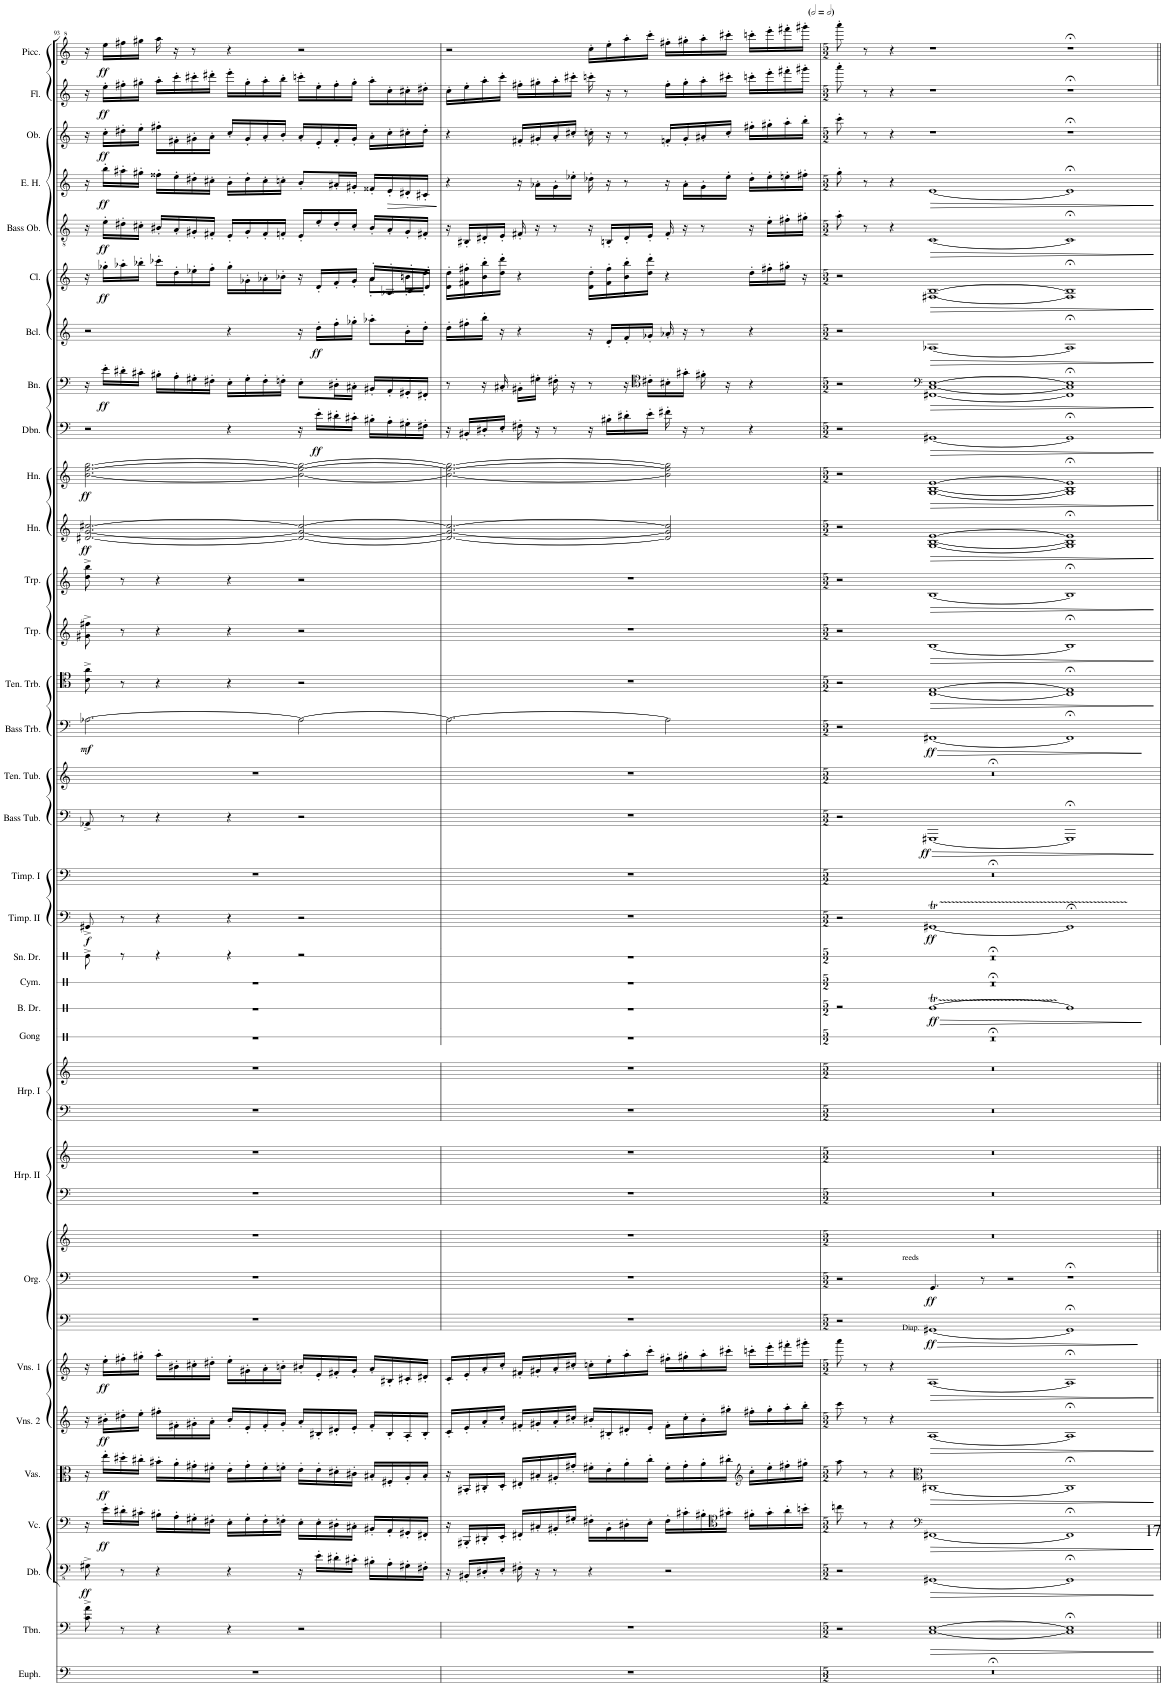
**kern	**kern	**dynam	**kern	**dynam	**kern	**dynam	**kern	**dynam	**kern	**dynam	**kern	**dynam	**kern	**kern	**kern	**dynam	**kern	**kern	**kern	**kern	**kern	**kern	**dynam	**kern	**kern	**kern	**dynam	**kern	**kern	**dynam	**kern	**kern	**dynam	**kern	**dynam	**kern	**dynam	**kern	**dynam	**kern	**dynam	**kern	**dynam	**kern	**dynam	**kern	**dynam	**kern	**dynam	**kern	**dynam	**kern	**dynam	**kern	**dynam	**kern	**dynam	**kern	**dynam	**kern	**dynam
*part33	*part32	*part32	*part31	*part31	*part30	*part30	*part29	*part29	*part28	*part28	*part27	*part27	*part26	*part26	*part26	*part26	*part25	*part25	*part24	*part24	*part23	*part22	*part22	*part21	*part20	*part19	*part19	*part18	*part17	*part17	*part16	*part15	*part15	*part14	*part14	*part13	*part13	*part12	*part12	*part11	*part11	*part10	*part10	*part9	*part9	*part8	*part8	*part7	*part7	*part6	*part6	*part5	*part5	*part4	*part4	*part3	*part3	*part2	*part2	*part1	*part1
*staff37	*staff36	*staff36	*staff35	*staff35	*staff34	*staff34	*staff33	*staff33	*staff32	*staff32	*staff31	*staff31	*staff30	*staff29	*staff28	*staff28/29/30	*staff27	*staff26	*staff25	*staff24	*staff23	*staff22	*staff22	*staff21	*staff20	*staff19	*staff19	*staff18	*staff17	*staff17	*staff16	*staff15	*staff15	*staff14	*staff14	*staff13	*staff13	*staff12	*staff12	*staff11	*staff11	*staff10	*staff10	*staff9	*staff9	*staff8	*staff8	*staff7	*staff7	*staff6	*staff6	*staff5	*staff5	*staff4	*staff4	*staff3	*staff3	*staff2	*staff2	*staff1	*staff1
*I"Euphonium	*I"Trombone	*	*I"Doublebasses	*	*I"Violoncello	*	*I"Viola	*	*I"2nd Violin	*	*I"1st Violin	*	*I"Organ	*	*	*	*I"Harp II	*	*I"Harp I	*	*I"Gong	*I"Bass Drum	*	*I"Cymbal	*I"Snare Drum	*I"Timpani II	*	*I"Timpani I	*I"Bass Tuba	*	*I"Tenor Tuba	*I"Bass Trombone	*	*I"2 Tenor Trombones	*	*I"III IV	*	*I"I II	*	*I"IV V VI	*	*I"I II III	*	*I"Double Bassoon	*	*I"3 Bassoon	*	*I"Bass Clarinet	*	*I"3 Clarinets in Bb	*	*I"Bass Oboe	*	*I"English Horn	*	*I"2 Oboe	*	*I"2 Flutes	*	*I"2 Piccolos	*
*I'Euph.	*I'Tbn.	*	*I'Db.	*	*I'Vc.	*	*	*	*	*	*	*	*I'Org.	*	*	*	*I'Hrp. II	*	*I'Hrp. I	*	*I'Gong	*I'B. Dr.	*	*I'Cym.	*I'Sn. Dr.	*I'Timp. II	*	*I'Timp. I	*I'Bass Tub.	*	*I'Ten. Tub.	*I'Bass Trb.	*	*I'Ten. Trb.	*	*	*	*	*	*	*	*	*	*I'Dbn.	*	*I'Bn.	*	*I'Bcl.	*	*I'Cl.	*	*I'Bass Ob.	*	*I'E. H.	*	*I'Ob.	*	*I'Fl.	*	*I'Picc.	*
!!LO:PB:g=z
*clefF4	*clefF4	*	*clefFv4	*	*clefF4	*	*clefC3	*	*clefG2	*	*clefG2	*	*clefF4	*clefF4	*clefG2	*	*clefF4	*clefG2	*clefF4	*clefG2	*clefX	*clefX	*	*clefX	*clefX	*clefF4	*	*clefF4	*clefF4	*	*clefG2	*clefF4	*	*clefC4	*	*clefG2	*	*clefG2	*	*clefG2	*	*clefG2	*	*clefF4	*	*clefF4	*	*clefG2	*	*clefG2	*	*clefGv2	*	*clefG2	*	*clefG2	*	*clefG2	*	*clefG^2	*
*	*	*	*Trd7c12	*	*	*	*	*	*	*	*	*	*	*	*	*	*	*	*	*	*	*	*	*	*	*	*	*	*	*	*Trd8c14	*	*	*	*	*Trd1c2	*	*Trd1c2	*	*Trd4c7	*	*Trd4c7	*	*Trd7c12	*	*	*	*Trd8c14	*	*Trd1c2	*	*	*	*Trd4c7	*	*	*	*	*	*Trd-7c-12	*
*k[]	*k[]	*	*k[]	*	*k[]	*	*k[]	*	*k[]	*	*k[]	*	*k[]	*k[]	*k[]	*	*k[]	*k[]	*k[]	*k[]	*k[]	*k[]	*	*k[]	*k[]	*k[]	*	*k[]	*k[]	*	*k[]	*k[]	*	*k[]	*	*k[]	*	*k[]	*	*k[]	*	*k[]	*	*k[]	*	*k[]	*	*k[]	*	*k[]	*	*k[]	*	*k[]	*	*k[]	*	*k[]	*	*k[]	*
*M5/4	*M5/4	*	*M5/4	*	*M5/4	*	*M5/4	*	*M5/4	*	*M5/4	*	*M5/4	*M5/4	*M5/4	*	*M5/4	*M5/4	*M5/4	*M5/4	*M5/4	*M5/4	*	*M5/4	*M5/4	*M5/4	*	*M5/4	*M5/4	*	*M5/4	*M5/4	*	*M5/4	*	*M5/4	*	*M5/4	*	*M5/4	*	*M5/4	*	*M5/4	*	*M5/4	*	*M5/4	*	*M5/4	*	*M5/4	*	*M5/4	*	*M5/4	*	*M5/4	*	*M5/4	*
=93	=93	=93	=93	=93	=93	=93	=93	=93	=93	=93	=93	=93	=93	=93	=93	=93	=93	=93	=93	=93	=93	=93	=93	=93	=93	=93	=93	=93	=93	=93	=93	=93	=93	=93	=93	=93	=93	=93	=93	=93	=93	=93	=93	=93	=93	=93	=93	=93	=93	=93	=93	=93	=93	=93	=93	=93	=93	=93	=93	=93	=93
*	*	*	*	*	*	*	*	*	*	*	*	*	*	*	*	*	*	*	*	*	*	*	*	*	*	*	*	*	*	*	*	*	*	*	*	*	*	*	*	*	*	*	*	*	*	*	*	*	*	*^	*	*	*	*	*	*	*	*	*	*	*
!	!	!	!	!LO:DY:b	!	!	!	!	!	!	!	!	!	!	!	!	!	!	!	!	!	!	!	!	!	!	!LO:DY:b	!	!	!	!	!	!LO:DY:b	!	!	!	!	!	!	!	!LO:DY:b	!	!LO:DY:b	!	!	!	!	!	!	!	!	!	!	!	!	!	!	!	!	!	!	!
4%5r	8c\^ 8a\^	.	8GG#X^\	ff	16r	.	16r	.	16r	.	16r	.	4%5r	4%5r	4%5r	.	4%5r	4%5r	4%5r	4%5r	4%5r	4%5r	.	4%5r	8Re^\	8GG#X^/	f	4%5r	8AA-X^/	.	4%5r	[2.A-X\	mf	8c\^ 8a\^	.	8g#X\^ 8ff#X\^	.	8dd\^ 8bb\^	.	[2.d#X/ [2.g/ [2.cc#X/	ff	[2.b\ [2.ee\ [2.gg\	ff	2r	.	16r	.	2r	.	16r	16ryy	.	16r	.	16r	.	16r	.	16r	.	16r	.
!	!	!	!	!	!	!LO:DY:b	!	!LO:DY:b	!	!LO:DY:b	!	!LO:DY:b	!	!	!	!	!	!	!	!	!	!	!	!	!	!	!	!	!	!	!	!	!	!	!	!	!	!	!	!	!	!	!	!	!	!	!LO:DY:b	!	!	!	!	!LO:DY:b	!	!LO:DY:b	!	!LO:DY:b	!	!LO:DY:b	!	!LO:DY:b	!	!LO:DY:b
.	.	.	.	.	16e'\LL	ff	16ee'\LL	ff	16b#X'\LL	ff	16ee'\LL	ff	.	.	.	.	.	.	.	.	.	.	.	.	.	.	.	.	.	.	.	.	.	.	.	.	.	.	.	.	.	.	.	.	.	16e'\LL	ff	.	.	16gg-X'\LL	16ryy	ff	16e'\LL	ff	16bb'\LL	ff	16cc'\LL	ff	16ee'\LL	ff	16eee\LL	ff
.	8r	.	8r	.	16d#X'\	.	16dd#X'\	.	16dd#X'\	.	16ff#X'\	.	.	.	.	.	.	.	.	.	.	.	.	.	8r	8r	.	.	8r	.	.	.	.	8r	.	8r	.	8r	.	.	.	.	.	.	.	16d#X'\	.	.	.	16aa-X'\	16ryy	.	16d#X'\	.	16aa#X'\	.	16dd#X'\	.	16ff#X'\	.	16fff#X\	.
.	.	.	.	.	16c#X'\JJ	.	16cc#X'\JJ	.	16ee'\JJ	.	16gg#X'\JJ	.	.	.	.	.	.	.	.	.	.	.	.	.	.	.	.	.	.	.	.	.	.	.	.	.	.	.	.	.	.	.	.	.	.	16c#X'\JJ	.	.	.	16bb-X'\JJ	16ryy	.	16c#X'\JJ	.	16gg#X'\JJ	.	16ee'\JJ	.	16gg#X'\JJ	.	16ggg#X\JJ	.
.	4r	.	4r	.	16B#X'\LL	.	16b#X'\LL	.	16ff#X'\LL	.	16aa'\LL	.	.	.	.	.	.	.	.	.	.	.	.	.	4r	4r	.	.	4r	.	.	.	.	4r	.	4r	.	4r	.	.	.	.	.	.	.	16B#X'\LL	.	.	.	16ccc-X'\LL	16ryy	.	16B#X'/LL	.	16ff##X'\LL	.	16ff#X'\LL	.	16aa'\LL	.	16aaa\	.
.	.	.	.	.	16A'\	.	16a'\	.	16f#X'\	.	16b#X'\	.	.	.	.	.	.	.	.	.	.	.	.	.	.	.	.	.	.	.	.	.	.	.	.	.	.	.	.	.	.	.	.	.	.	16A'\	.	.	.	16dd'\	16ryy	.	16A'/	.	16ee'\	.	16f#X'\	.	16ccc'\	.	16r	.
.	.	.	.	.	16G#X'\	.	16g#X'\	.	16g#X'\	.	16cc#X'\	.	.	.	.	.	.	.	.	.	.	.	.	.	.	.	.	.	.	.	.	.	.	.	.	.	.	.	.	.	.	.	.	.	.	16G#X'\	.	.	.	16ee-X'\	16ryy	.	16G#X'/	.	16dd#X'\	.	16g#X'\	.	16ccc#X'\	.	8r	.
.	.	.	.	.	16F#X'\JJ	.	16f#X'\JJ	.	16a'\JJ	.	16dd#X'\JJ	.	.	.	.	.	.	.	.	.	.	.	.	.	.	.	.	.	.	.	.	.	.	.	.	.	.	.	.	.	.	.	.	.	.	16F#X'\JJ	.	.	.	16ff'\JJ	16ryy	.	16F#X'/JJ	.	16cc#X'\JJ	.	16a'\JJ	.	16ddd#X'\JJ	.	.	.
.	4r	.	4r	.	16E'\LL	.	16e'\LL	.	16b#'/LL	.	16ee'\LL	.	.	.	.	.	.	.	.	.	.	.	.	.	4r	4r	.	.	4r	.	.	.	.	4r	.	4r	.	4r	.	.	.	.	.	4r	.	16E'\LL	.	4r	.	16gg-'\LL	16ryy	.	16E'/LL	.	16b'\LL	.	16cc'/LL	.	16eee'\LL	.	4r	.
.	.	.	.	.	16G#'\	.	16g#'\	.	16e'/	.	16g#X'\	.	.	.	.	.	.	.	.	.	.	.	.	.	.	.	.	.	.	.	.	.	.	.	.	.	.	.	.	.	.	.	.	.	.	16G#'\	.	.	.	16g-X'\	16ryy	.	16G#'/	.	16dd#'\	.	16g#'/	.	16gg#'\	.	.	.
.	.	.	.	.	16F#'\	.	16f#'\	.	16f#'/	.	16a'\	.	.	.	.	.	.	.	.	.	.	.	.	.	.	.	.	.	.	.	.	.	.	.	.	.	.	.	.	.	.	.	.	.	.	16F#'\	.	.	.	16a-X'\	16ryy	.	16F#'/	.	16cc#'\	.	16a'/	.	16aa'\	.	.	.
.	.	.	.	.	16Fn'\JJ	.	16fn'\JJ	.	16g#'/JJ	.	16bn'\JJ	.	.	.	.	.	.	.	.	.	.	.	.	.	.	.	.	.	.	.	.	.	.	.	.	.	.	.	.	.	.	.	.	.	.	16Fn'\JJ	.	.	.	16b-X'\JJ	16ryy	.	16Fn'/JJ	.	16ccn'\JJ	.	16b'/JJ	.	16bb'\JJ	.	.	.
.	2r	.	16r	.	16E'\LL	.	16e'\LL	.	16a'/LL	.	16b#X'/LL	.	.	.	.	.	.	.	.	.	.	.	.	.	2r	2r	.	.	2r	.	.	2A-\_	.	2r	.	2r	.	2r	.	2d#/_ 2g/_ 2cc#/_	.	2b\_ 2ee\_ 2gg\_	.	16r	.	8E'\L	.	16r	.	16r	16ryy	.	16E'/LL	.	8b'/L	.	16a'/LL	.	16cccn'\LL	.	2r	.
!	!	!	!	!	!	!	!	!	!	!	!	!	!	!	!	!	!	!	!	!	!	!	!	!	!	!	!	!	!	!	!	!	!	!	!	!	!	!	!	!	!	!	!	!	!LO:DY:b	!	!	!	!LO:DY:b	!	!	!	!	!	!	!	!	!	!	!	!	!
.	.	.	16E'\LL	.	16E'\	.	16e'\	.	16B#X'/	.	16e'/	.	.	.	.	.	.	.	.	.	.	.	.	.	.	.	.	.	.	.	.	.	.	.	.	.	.	.	.	.	.	.	.	16e'\LL	ff	.	.	16dd'\LL	ff	16d'/LL	16ryy	.	16e'/	.	.	.	16e'/	.	16ee'\	.	.	.
.	.	.	16D#X'\	.	16D#X'\	.	16d#X'\	.	16d#X'/	.	16f#X'/	.	.	.	.	.	.	.	.	.	.	.	.	.	.	.	.	.	.	.	.	.	.	.	.	.	.	.	.	.	.	.	.	16d#X'\	.	16D#X'\L	.	16ff'\	.	16f'/	16ryy	.	16d#'/	.	16a#X'/L	.	16f#'/	.	16ff#'\	.	.	.
.	.	.	16C#X'\JJ	.	16C#X'\JJ	.	16c#X'\JJ	.	16e'/JJ	.	16g#'/JJ	.	.	.	.	.	.	.	.	.	.	.	.	.	.	.	.	.	.	.	.	.	.	.	.	.	.	.	.	.	.	.	.	16c#X'\JJ	.	16C#X'\JJ	.	16gg-X'\JJ	.	16g-'/JJ	16ryy	.	16c#'/JJ	.	16g#X'/JJ	.	16g#'/JJ	.	16gg#'\JJ	.	.	.
.	.	.	16BB#X'\LL	.	16BB#X'/LL	.	16B#X'/LL	.	16f#'/LL	.	16a'/LL	.	.	.	.	.	.	.	.	.	.	.	.	.	.	.	.	.	.	.	.	.	.	.	.	.	.	.	.	.	.	.	.	16B#X'\LL	.	16BB#X'/LL	.	8aa-X'\L	.	16a-'/LL	8a-'\L	.	16B#'/LL	.	16f##X'/LL	.	16a'\LL	.	16aa'\LL	.	.	.
!	!	!	!	!	!	!	!	!	!	!	!	!	!	!	!	!	!	!	!	!	!	!	!	!	!	!	!	!	!	!	!	!	!	!	!	!	!	!	!	!	!	!	!	!	!	!	!	!	!	!	!	!	!	!	!	!LO:HP:b	!	!	!	!	!	!
.	.	.	16AA'\	.	16AA'/	.	16F#X'/	.	16B#'/	.	16B#X'/	.	.	.	.	.	.	.	.	.	.	.	.	.	.	.	.	.	.	.	.	.	.	.	.	.	.	.	.	.	.	.	.	16A'\	.	16AA'/	.	.	.	16A-X'/	.	.	16A'/	.	16e'/	>	16cc'\	.	16cc'\	.	.	.
.	.	.	16GG#X'\	.	16GG#X'/	.	16A'/	.	16A'/	.	16c#X'/	.	.	.	.	.	.	.	.	.	.	.	.	.	.	.	.	.	.	.	.	.	.	.	.	.	.	.	.	.	.	.	.	16G#X'\	.	16GG#X'/	.	16b'\L	.	16B'/	16bn'\L	.	16G#'/	.	16d#X'/	.	16cc#X'\	.	16cc#X'\	.	.	.
.	.	.	16FF#X'\JJ	.	16FF#X'/JJ	.	16B#'/JJ	.	16B#'/JJ	.	16d#X'/JJ	.	.	.	.	.	.	.	.	.	.	.	.	.	.	.	.	.	.	.	.	.	.	.	.	.	.	.	.	.	.	.	.	16F#X'\JJ	.	16FF#X'/JJ	.	16dd'\JJ	.	16d'/JJ	16dd'\JJ	.	16F#X'/JJ	.	16c#X'/JJ	.	16dd#'\JJ	.	16dd#X'\JJ	.	.	.
*	*	*	*	*	*	*	*	*	*	*	*	*	*	*	*	*	*	*	*	*	*	*	*	*	*	*	*	*	*	*	*	*	*	*	*	*	*	*	*	*	*	*	*	*	*	*	*	*	*	*v	*v	*	*	*	*	*	*	*	*	*	*	*
.	.	.	.	.	.	.	.	.	.	.	.	.	.	.	.	.	.	.	.	.	.	.	.	.	.	.	.	.	.	.	.	.	.	.	.	.	.	.	.	.	.	.	.	.	.	.	.	.	.	.	.	.	.	.	]	.	.	.	.	.	.
=94	=94	=94	=94	=94	=94	=94	=94	=94	=94	=94	=94	=94	=94	=94	=94	=94	=94	=94	=94	=94	=94	=94	=94	=94	=94	=94	=94	=94	=94	=94	=94	=94	=94	=94	=94	=94	=94	=94	=94	=94	=94	=94	=94	=94	=94	=94	=94	=94	=94	=94	=94	=94	=94	=94	=94	=94	=94	=94	=94	=94	=94
4%5r	4%5r	.	16r	.	16r	.	16r	.	16c'/LL	.	16c'/LL	.	4%5r	4%5r	4%5r	.	4%5r	4%5r	4%5r	4%5r	4%5r	4%5r	.	4%5r	4%5r	4%5r	.	4%5r	4%5r	.	4%5r	2.A-\_	.	4%5r	.	4%5r	.	4%5r	.	2.d#/_ 2.g/_ 2.cc#/_	.	2.b\_ 2.ee\_ 2.gg\_	.	16r	.	8r	.	16dd'\LL	.	16d\' 16dd\'LL	.	16r	.	4r	.	4r	.	16cc'\LL	.	2r	.
.	.	.	16BBB#X'/LL	.	16BBB#X'/LL	.	16BB#X'/LL	.	16e'/	.	16e'/	.	.	.	.	.	.	.	.	.	.	.	.	.	.	.	.	.	.	.	.	.	.	.	.	.	.	.	.	.	.	.	.	16BB#X'/LL	.	.	.	16ff#X'\	.	16f#X\' 16ff#X\'	.	16BB#X'/LL	.	.	.	.	.	16ee'\	.	.	.
.	.	.	16DD#X'/	.	16DD#X'/	.	16C#X'/	.	16a'/	.	16a'/	.	.	.	.	.	.	.	.	.	.	.	.	.	.	.	.	.	.	.	.	.	.	.	.	.	.	.	.	.	.	.	.	16D#X'/	.	16r	.	16bb'\JJ	.	16b\' 16bb\'	.	16D#X'/	.	.	.	.	.	16aa'\	.	.	.
.	.	.	16EE'/JJ	.	16EE'/JJ	.	16D'/JJ	.	16cc'/JJ	.	16cc'/JJ	.	.	.	.	.	.	.	.	.	.	.	.	.	.	.	.	.	.	.	.	.	.	.	.	.	.	.	.	.	.	.	.	16E'/JJ	.	16C#X'/	.	16r	.	16dd\' 16ddd\'JJ	.	16E'/JJ	.	.	.	.	.	16ccc'\JJ	.	.	.
.	.	.	16FF#X'\	.	16FF#X'/LL	.	16E#X'/LL	.	16f#X'/LL	.	16f#X'/LL	.	.	.	.	.	.	.	.	.	.	.	.	.	.	.	.	.	.	.	.	.	.	.	.	.	.	.	.	.	.	.	.	16F#X'\	.	16BB#X'\LL	.	4r	.	4r	.	16F#X'/	.	16r	.	16f#X'/LL	.	16ff#X'\LL	.	.	.
.	.	.	16r	.	16C#X'/	.	16B#X'/	.	16g#X'/	.	16g#X'/	.	.	.	.	.	.	.	.	.	.	.	.	.	.	.	.	.	.	.	.	.	.	.	.	.	.	.	.	.	.	.	.	16r	.	16G#X'\JJ	.	.	.	.	.	16r	.	16a-X'\LL	.	16g#X'/	.	16gg#X'\	.	.	.
.	.	.	8r	.	16BB#X'/	.	16A#X'/	.	16a'/	.	16a'/	.	.	.	.	.	.	.	.	.	.	.	.	.	.	.	.	.	.	.	.	.	.	.	.	.	.	.	.	.	.	.	.	8r	.	16F#X'\	.	.	.	.	.	8r	.	16g'\	.	16a'/	.	16aa'\	.	.	.
.	.	.	.	.	16G#X'/JJ	.	16g#X'/JJ	.	16cc#X'/JJ	.	16cc#X'/JJ	.	.	.	.	.	.	.	.	.	.	.	.	.	.	.	.	.	.	.	.	.	.	.	.	.	.	.	.	.	.	.	.	.	.	16r	.	.	.	.	.	.	.	16ee-X'\JJ	.	16cc#X'/JJ	.	16ccc#X'\JJ	.	.	.
.	.	.	4r	.	16F#X'\LL	.	16f#X'\LL	.	16b#X'/LL	.	16ccn'\LL	.	.	.	.	.	.	.	.	.	.	.	.	.	.	.	.	.	.	.	.	.	.	.	.	.	.	.	.	.	.	.	.	16r	.	8r	.	16r	.	16d\' 16dd\'LL	.	16r	.	16dd-X'\	.	16ccn'\	.	16cccn'\	.	16ccc'\LL	.
.	.	.	.	.	16BB#'\	.	16e'\	.	16B#X'/	.	16ee'\	.	.	.	.	.	.	.	.	.	.	.	.	.	.	.	.	.	.	.	.	.	.	.	.	.	.	.	.	.	.	.	.	16B#X'\LL	.	.	.	16d'/LL	.	16f#\' 16ff#\'	.	16BBn'/LL	.	16r	.	16r	.	16r	.	16eee'\	.
.	.	.	.	.	16D#X'\	.	16a'\	.	16d#X'/	.	16aa'\	.	.	.	.	.	.	.	.	.	.	.	.	.	.	.	.	.	.	.	.	.	.	.	.	.	.	.	.	.	.	.	.	16d#X'\	.	16r	.	16f'/	.	16b\' 16bb\'	.	16D#'/	.	8r	.	8r	.	8r	.	16aaa'\	.
*	*	*	*	*	*	*	*	*	*	*	*	*	*	*	*	*	*	*	*	*	*	*	*	*	*	*	*	*	*	*	*	*	*	*	*	*	*	*	*	*	*	*	*	*	*	*clefC4	*	*	*	*	*	*	*	*	*	*	*	*	*	*	*
.	.	.	.	.	16E'\JJ	.	16cc'\JJ	.	16e'/JJ	.	16ccc'\JJ	.	.	.	.	.	.	.	.	.	.	.	.	.	.	.	.	.	.	.	.	.	.	.	.	.	.	.	.	.	.	.	.	16e'\JJ	.	16c#X'\LL	.	16g-X'/JJ	.	16dd\' 16ddd\'JJ	.	16E'/JJ	.	.	.	.	.	.	.	16cccc'\JJ	.
.	.	.	2r	.	16F#'\LL	.	16f#'\LL	.	16f#'\LL	.	16ff#X'\LL	.	.	.	.	.	.	.	.	.	.	.	.	.	.	.	.	.	.	.	.	2A-\]	.	.	.	.	.	.	.	2d#/] 2g/] 2cc#/]	.	2b\] 2ee\] 2gg\]	.	16f#X'\	.	16B#X'\	.	16a-X'/	.	4r	.	16F#'/	.	16r	.	16fn'/LL	.	16ff#'\LL	.	16fff#X'\LL	.
.	.	.	.	.	16c#X'\	.	16g#'\	.	16cc#'\	.	16gg#X'\	.	.	.	.	.	.	.	.	.	.	.	.	.	.	.	.	.	.	.	.	.	.	.	.	.	.	.	.	.	.	.	.	16r	.	16g#X'\JJ	.	16r	.	.	.	16r	.	16a-'\LL	.	16g#'/	.	16gg#'\	.	16ggg#X'\	.
.	.	.	.	.	16B#X'\	.	16a'\	.	16b#'\	.	16aa'\	.	.	.	.	.	.	.	.	.	.	.	.	.	.	.	.	.	.	.	.	.	.	.	.	.	.	.	.	.	.	.	.	8r	.	16f#X'\	.	8r	.	.	.	8r	.	16g'\	.	16a#X'/	.	16aa'\	.	16aaa'\	.
*	*	*	*	*	*clefC4	*	*	*	*	*	*	*	*	*	*	*	*	*	*	*	*	*	*	*	*	*	*	*	*	*	*	*	*	*	*	*	*	*	*	*	*	*	*	*	*	*	*	*	*	*	*	*	*	*	*	*	*	*	*	*	*
.	.	.	.	.	16g#X'\JJ	.	16cc#X'\JJ	.	16gg#X'\JJ	.	16ccc#X'\JJ	.	.	.	.	.	.	.	.	.	.	.	.	.	.	.	.	.	.	.	.	.	.	.	.	.	.	.	.	.	.	.	.	.	.	16r	.	.	.	.	.	.	.	16ee-'\JJ	.	16cc'/JJ	.	16ccc#X'\JJ	.	16cccc#X'\JJ	.
*	*	*	*	*	*	*	*clefG2	*	*	*	*	*	*	*	*	*	*	*	*	*	*	*	*	*	*	*	*	*	*	*	*	*	*	*	*	*	*	*	*	*	*	*	*	*	*	*	*	*	*	*	*	*	*	*	*	*	*	*	*	*	*
.	.	.	.	.	16f#X'\LL	.	16cc#'\LL	.	16ff#X'\LL	.	16cccn'\LL	.	.	.	.	.	.	.	.	.	.	.	.	.	.	.	.	.	.	.	.	.	.	.	.	.	.	.	.	.	.	.	.	4r	.	4r	.	4r	.	16dd'\LL	.	16r	.	16dd-'\LL	.	16ff#X'\LL	.	16cccn'\LL	.	16ccccn'\LL	.
.	.	.	.	.	16g#'\	.	16ee'\	.	16gg#'\	.	16eee'\	.	.	.	.	.	.	.	.	.	.	.	.	.	.	.	.	.	.	.	.	.	.	.	.	.	.	.	.	.	.	.	.	.	.	.	.	.	.	16ff#X'\	.	16e'\LL	.	16ee-'\	.	16gg#X'\	.	16eee'\	.	16eeee'\	.
.	.	.	.	.	16a'\	.	16ff#X'\	.	16aa'\	.	16fff#X'\	.	.	.	.	.	.	.	.	.	.	.	.	.	.	.	.	.	.	.	.	.	.	.	.	.	.	.	.	.	.	.	.	.	.	.	.	.	.	16gg#X'\JJ	.	16f#X'\	.	16een'\	.	16aa'\	.	16fff#X'\	.	16ffff#X'\	.
.	.	.	.	.	16bn'\JJ	.	16gg#X'\JJ	.	16bb'\JJ	.	16ggg#X'\JJ	.	.	.	.	.	.	.	.	.	.	.	.	.	.	.	.	.	.	.	.	.	.	.	.	.	.	.	.	.	.	.	.	.	.	.	.	.	.	16r	.	16g#X'\JJ	.	16ff#X'\JJ	.	16bb'\JJ	.	16ggg#X'\JJ	.	16gggg#X'\JJ	.
=95	=95	=95	=95	=95	=95	=95	=95	=95	=95	=95	=95	=95	=95	=95	=95	=95	=95	=95	=95	=95	=95	=95	=95	=95	=95	=95	=95	=95	=95	=95	=95	=95	=95	=95	=95	=95	=95	=95	=95	=95	=95	=95	=95	=95	=95	=95	=95	=95	=95	=95	=95	=95	=95	=95	=95	=95	=95	=95	=95	=95	=95
*M5/2	*M5/2	*	*M5/2	*	*M5/2	*	*M5/2	*	*M5/2	*	*M5/2	*	*M5/2	*M5/2	*M5/2	*	*M5/2	*M5/2	*M5/2	*M5/2	*M5/2	*M5/2	*	*M5/2	*M5/2	*M5/2	*	*M5/2	*M5/2	*	*M5/2	*M5/2	*	*M5/2	*	*M5/2	*	*M5/2	*	*M5/2	*	*M5/2	*	*M5/2	*	*M5/2	*	*M5/2	*	*M5/2	*	*M5/2	*	*M5/2	*	*M5/2	*	*M5/2	*	*M5/2	*
2%5r;<	2r	.	2r	.	8ccn\	.	8aa\	.	8ccc\	.	8aaa\	.	2r	2r	2%5r	.	2%5r	2%5r	2%5r	2%5r	2%5r;<	2r	.	2%5r;<	2%5r;<	2r	.	2%5r;<	2r	.	2%5r;<	2r	.	2r	.	2r	.	2r	.	2r	.	2r	.	2r	.	2r	.	2r	.	2r	.	8a'\	.	8gg'\	.	8ccc'\	.	8aaa'\	.	8aaaa'\	.
.	.	.	.	.	8r	.	8r	.	8r	.	8r	.	.	.	.	.	.	.	.	.	.	.	.	.	.	.	.	.	.	.	.	.	.	.	.	.	.	.	.	.	.	.	.	.	.	.	.	.	.	.	.	8r	.	8r	.	8r	.	8r	.	8r	.
.	.	.	.	.	4r	.	4r	.	4r	.	4r	.	.	.	.	.	.	.	.	.	.	.	.	.	.	.	.	.	.	.	.	.	.	.	.	.	.	.	.	.	.	.	.	.	.	.	.	.	.	.	.	4r	.	4r	.	4r	.	4r	.	4r	.
*	*	*	*	*	*clefF4	*	*clefC3	*	*	*	*	*	*	*	*	*	*	*	*	*	*	*	*	*	*	*	*	*	*	*	*	*	*	*	*	*	*	*	*	*	*	*	*	*	*	*clefF4	*	*	*	*	*	*	*	*	*	*	*	*	*	*	*
!	!	!	!	!	!	!	!	!	!	!	!	!	!	!LO:TX:a:t=reeds	!	!	!	!	!	!	!	!	!	!	!	!	!	!	!	!	!	!	!	!	!	!	!	!	!	!	!	!	!	!	!	!	!	!	!	!	!	!	!	!	!	!	!	!	!	!	!
!	!	!	!	!	!	!	!	!	!	!	!	!	!LO:TX:b:t=Diap.	!	!	!	!	!	!	!	!	!	!	!	!	!	!	!	!	!	!	!	!	!	!	!	!	!	!	!	!	!	!	!	!	!	!	!	!	!	!	!	!	!	!	!	!	!	!	!	!
!	!	!LO:HP:b	!	!LO:HP:b	!	!LO:HP:b	!	!LO:HP:b	!	!LO:HP:b	!	!LO:HP:b	!	!	!	!LO:DY:b=3	!	!	!	!	!	!	!LO:HP:b	!	!	!	!	!	!	!LO:HP:b	!	!	!LO:HP:b	!	!LO:HP:b	!	!LO:HP:b	!	!LO:HP:b	!	!LO:HP:b	!	!LO:HP:b	!	!LO:HP:b	!	!LO:HP:b	!	!LO:HP:b	!	!LO:HP:b	!	!LO:HP:b	!	!LO:HP:b	!	!	!	!	!	!
!	!	!	!	!	!	!	!	!	!	!	!	!	!	!	!	!LO:DY:n=1:b=2	!	!	!	!	!	!	!LO:DY:n=1:b	!	!	!	!LO:DY:b	!	!	!LO:DY:n=1:b	!	!	!LO:DY:n=1:b	!	!	!	!	!	!	!	!	!	!	!	!	!	!	!	!	!	!	!	!	!	!	!	!	!	!	!	!
.	[1C [1E	>	[1GGG#X	>	[1FF#X	>	[1C#X	>	[1A	>	[1A	>	[1GG#X	4.GG/	.	ff ff	.	.	.	.	.	[1Ret	> ff	.	.	[1GG#Xt	ff	.	[1GGG#X	> ff	.	[1FF#X	> ff	[1C [1E	>	[1B	>	[1B	>	[1G [1B [1e	>	[1G [1B [1e	>	[1GG#X	>	[1FF#X [1C [1E	>	[1A-X	>	[1F#X [1B	>	[1C	>	[1e	>	1r	.	1r	.	1r	.
.	.	.	.	.	.	.	.	.	.	.	.	.	.	8r	.	.	.	.	.	.	.	.	.	.	.	.	.	.	.	.	.	.	.	.	.	.	.	.	.	.	.	.	.	.	.	.	.	.	.	.	.	.	.	.	.	.	.	.	.	.	.
.	.	.	.	.	.	.	.	.	.	.	.	.	.	2r	.	.	.	.	.	.	.	.	.	.	.	.	.	.	.	.	.	.	.	.	.	.	.	.	.	.	.	.	.	.	.	.	.	.	.	.	.	.	.	.	.	.	.	.	.	.	.
.	1C];< 1E];<	.	1GGG#;<]	.	1FF#;<]	.	1C#;<]	.	1A;<]	.	1A;<]	.	1GG#;<]	1r;<	.	.	.	.	.	.	.	1Re]	.	.	.	1GG#;<]	.	.	1GGG#;<]	.	.	1FF#;<]	.	1C];< 1E];<	.	1B;<]	.	1B;<]	.	1G];< 1B];< 1e];<	.	1G];< 1B];< 1e];<	.	1GG#;<]	.	1FF#];< 1C];< 1E];<	.	1A-;<]	.	1F#];< 1B];<	.	1C;<]	.	1e;<]	.	1r;<	.	1r;<	.	1r;<	.
.	.	]	.	]	.	]	.	]	.	]	.	]	.	.	.	.	.	.	.	.	.	.	]	.	.	.	.	.	.	]	.	.	]	.	]	.	]	.	]	.	]	.	]	.	]	.	]	.	]	.	]	.	]	.	]	.	.	.	.	.	.
=||	=||	=||	=||	=||	=||	=||	=||	=||	=||	=||	=||	=||	=||	=||	=||	=||	=||	=||	=||	=||	=||	=||	=||	=||	=||	=||	=||	=||	=||	=||	=||	=||	=||	=||	=||	=||	=||	=||	=||	=||	=||	=||	=||	=||	=||	=||	=||	=||	=||	=||	=||	=||	=||	=||	=||	=||	=||	=||	=||	=||	=||
*-	*-	*-	*-	*-	*-	*-	*-	*-	*-	*-	*-	*-	*-	*-	*-	*-	*-	*-	*-	*-	*-	*-	*-	*-	*-	*-	*-	*-	*-	*-	*-	*-	*-	*-	*-	*-	*-	*-	*-	*-	*-	*-	*-	*-	*-	*-	*-	*-	*-	*-	*-	*-	*-	*-	*-	*-	*-	*-	*-	*-	*-
